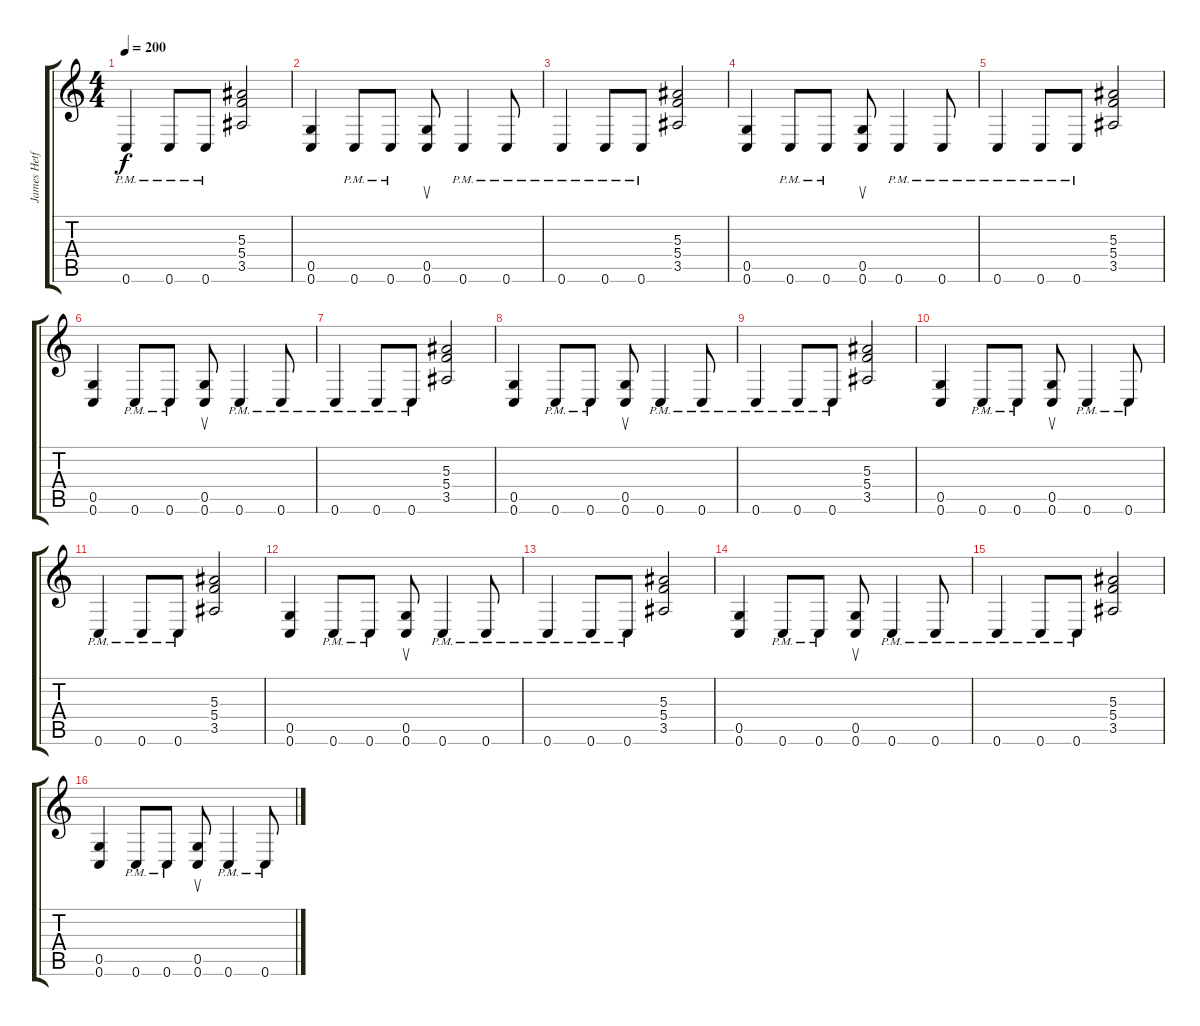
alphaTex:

\track ("James Hetfield" "James Hetf") {instrument distortionguitar}
\staff {score tabs}
\tuning (D4 A3 F3 C3 G2 C2) {hide}
\ts (4 4)
\tempo 200
\clef g2
\ks c
0.6{pm}.4{dy f} 0.6{pm}.8 0.6{pm}.8 (5.3 5.4 3.5).2 |
(0.5 0.6).4 0.6{pm}.8 0.6{pm}.8 (0.5 0.6).8{su} 0.6{pm}.4 0.6{pm}.8 |
0.6{pm}.4 0.6{pm}.8 0.6{pm}.8 (5.3 5.4 3.5).2 |
(0.5 0.6).4 0.6{pm}.8 0.6{pm}.8 (0.5 0.6).8{su} 0.6{pm}.4 0.6{pm}.8 |
0.6{pm}.4 0.6{pm}.8 0.6{pm}.8 (5.3 5.4 3.5).2 |
(0.5 0.6).4 0.6{pm}.8 0.6{pm}.8 (0.5 0.6).8{su} 0.6{pm}.4 0.6{pm}.8 |
0.6{pm}.4 0.6{pm}.8 0.6{pm}.8 (5.3 5.4 3.5).2 |
(0.5 0.6).4 0.6{pm}.8 0.6{pm}.8 (0.5 0.6).8{su} 0.6{pm}.4 0.6{pm}.8 |
0.6{pm}.4 0.6{pm}.8 0.6{pm}.8 (5.3 5.4 3.5).2 |
(0.5 0.6).4 0.6{pm}.8 0.6{pm}.8 (0.5 0.6).8{su} 0.6{pm}.4 0.6{pm}.8 |
0.6{pm}.4 0.6{pm}.8 0.6{pm}.8 (5.3 5.4 3.5).2 |
(0.5 0.6).4 0.6{pm}.8 0.6{pm}.8 (0.5 0.6).8{su} 0.6{pm}.4 0.6{pm}.8 |
0.6{pm}.4 0.6{pm}.8 0.6{pm}.8 (5.3 5.4 3.5).2 |
(0.5 0.6).4 0.6{pm}.8 0.6{pm}.8 (0.5 0.6).8{su} 0.6{pm}.4 0.6{pm}.8 |
0.6{pm}.4 0.6{pm}.8 0.6{pm}.8 (5.3 5.4 3.5).2 |
(0.5 0.6).4 0.6{pm}.8 0.6{pm}.8 (0.5 0.6).8{su} 0.6{pm}.4 0.6{pm}.8
